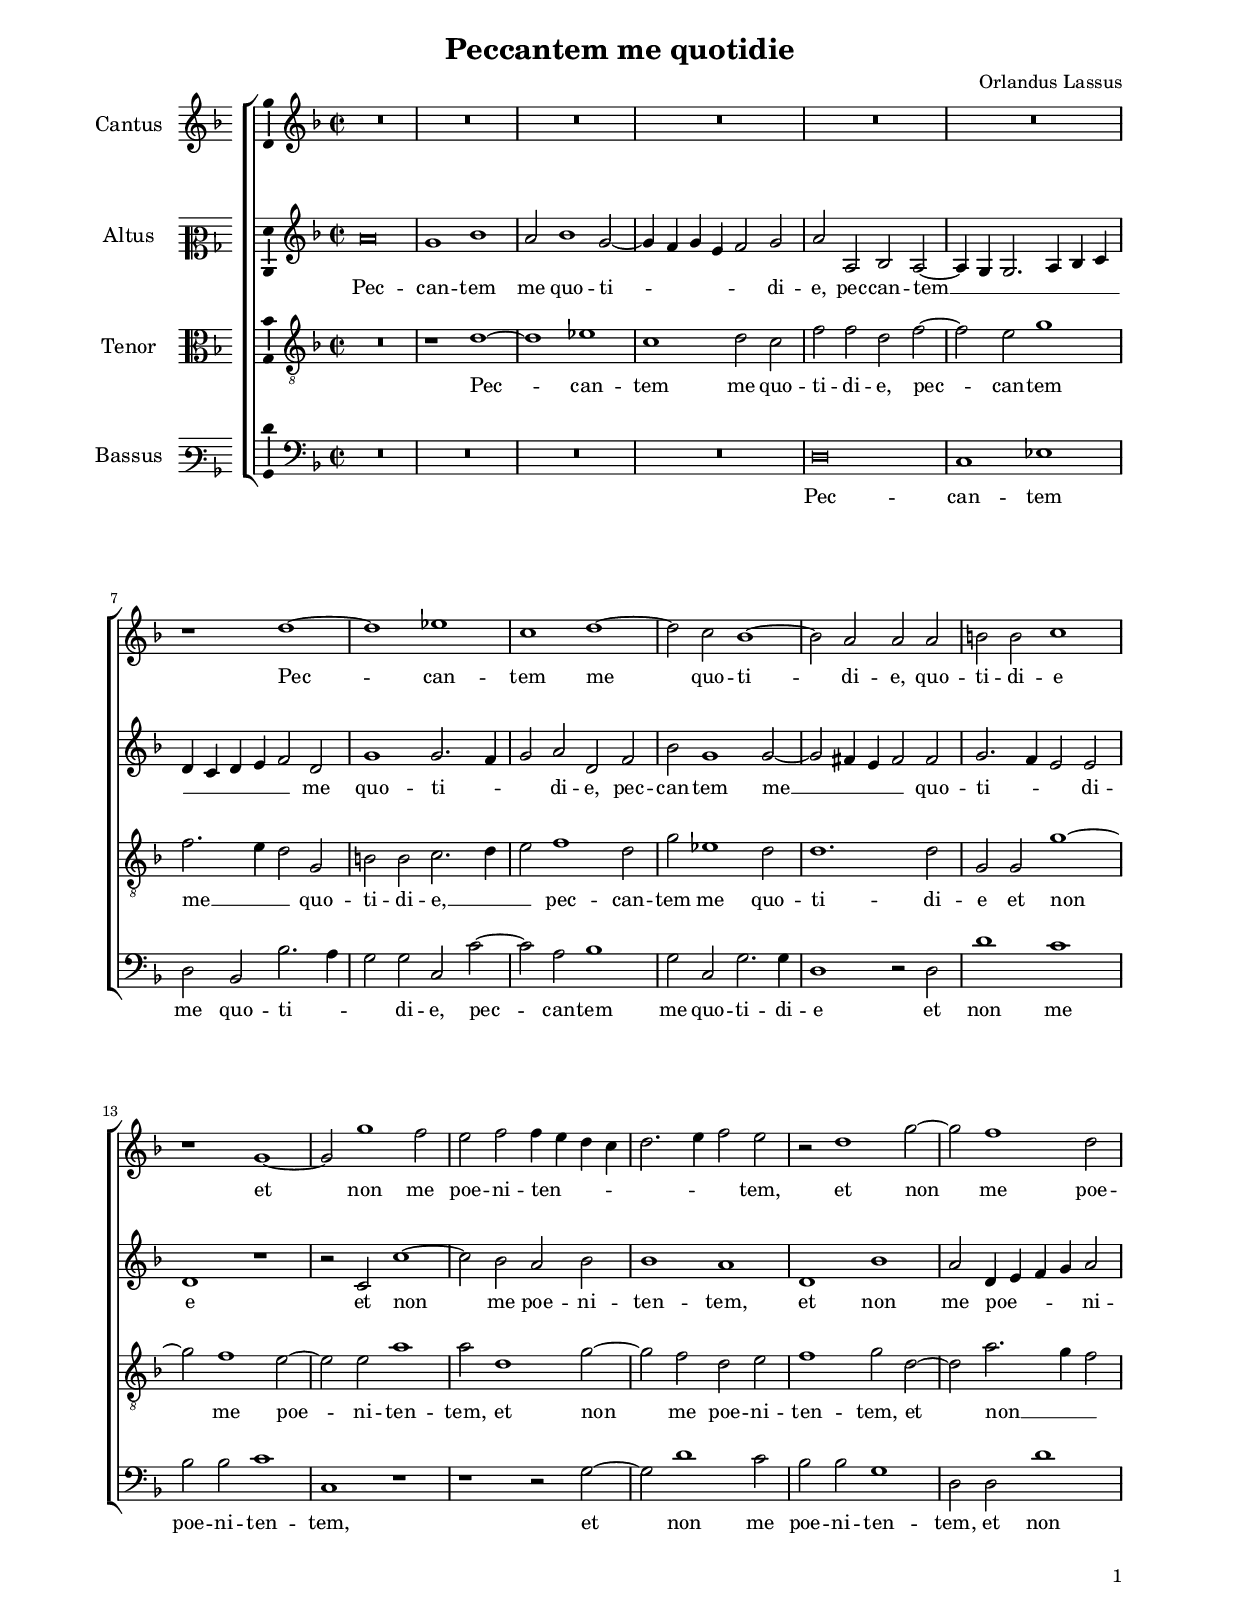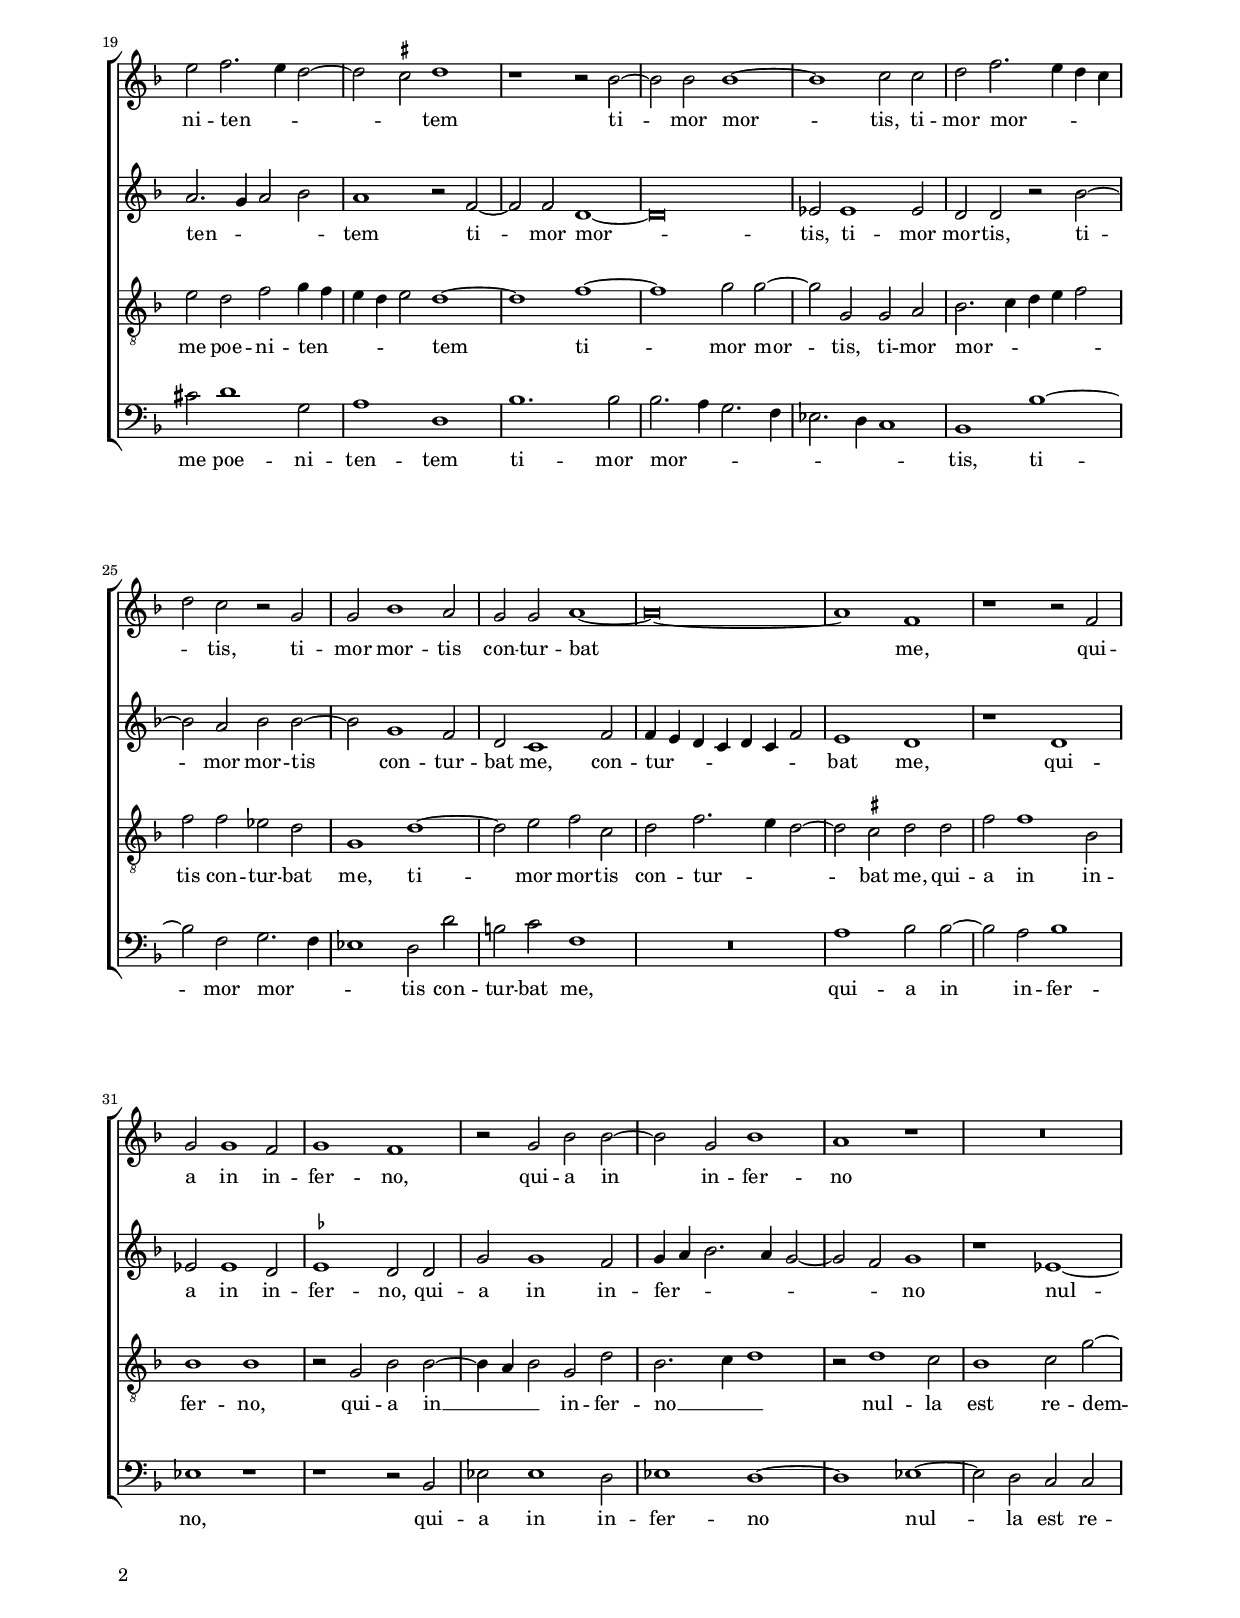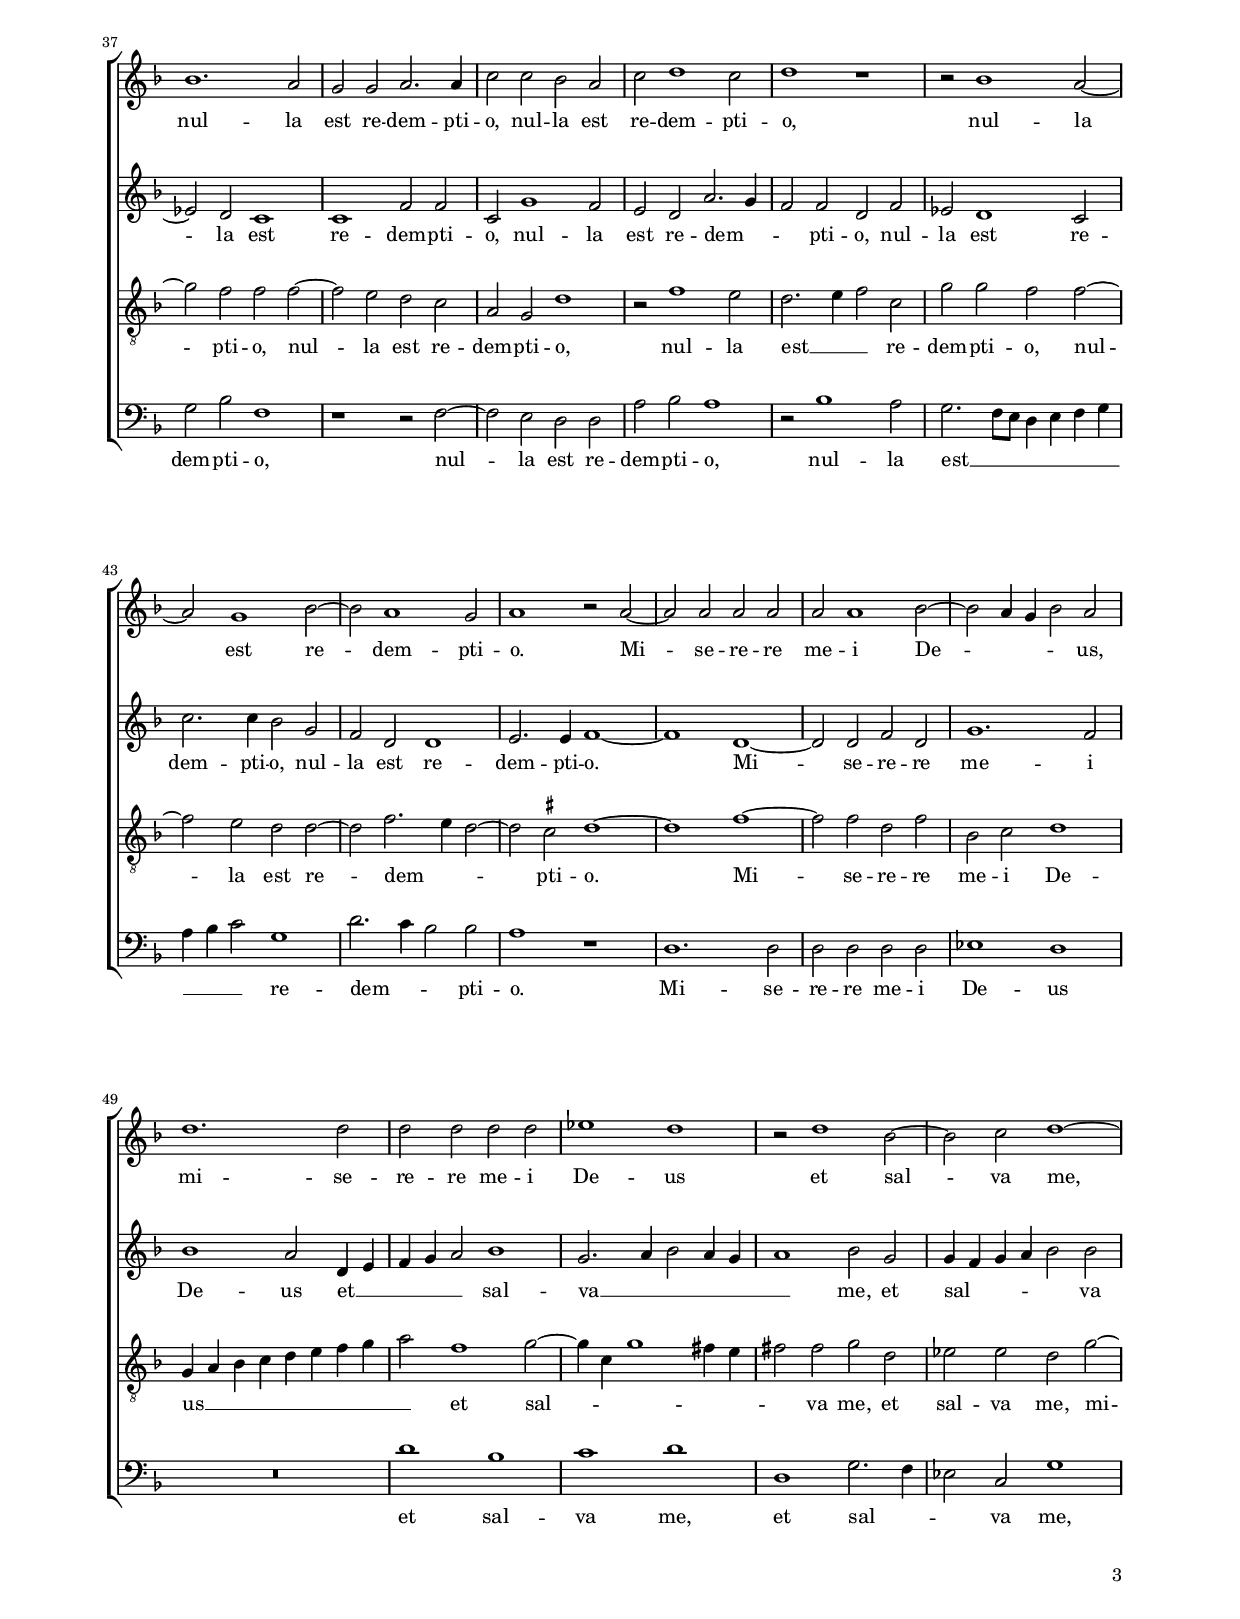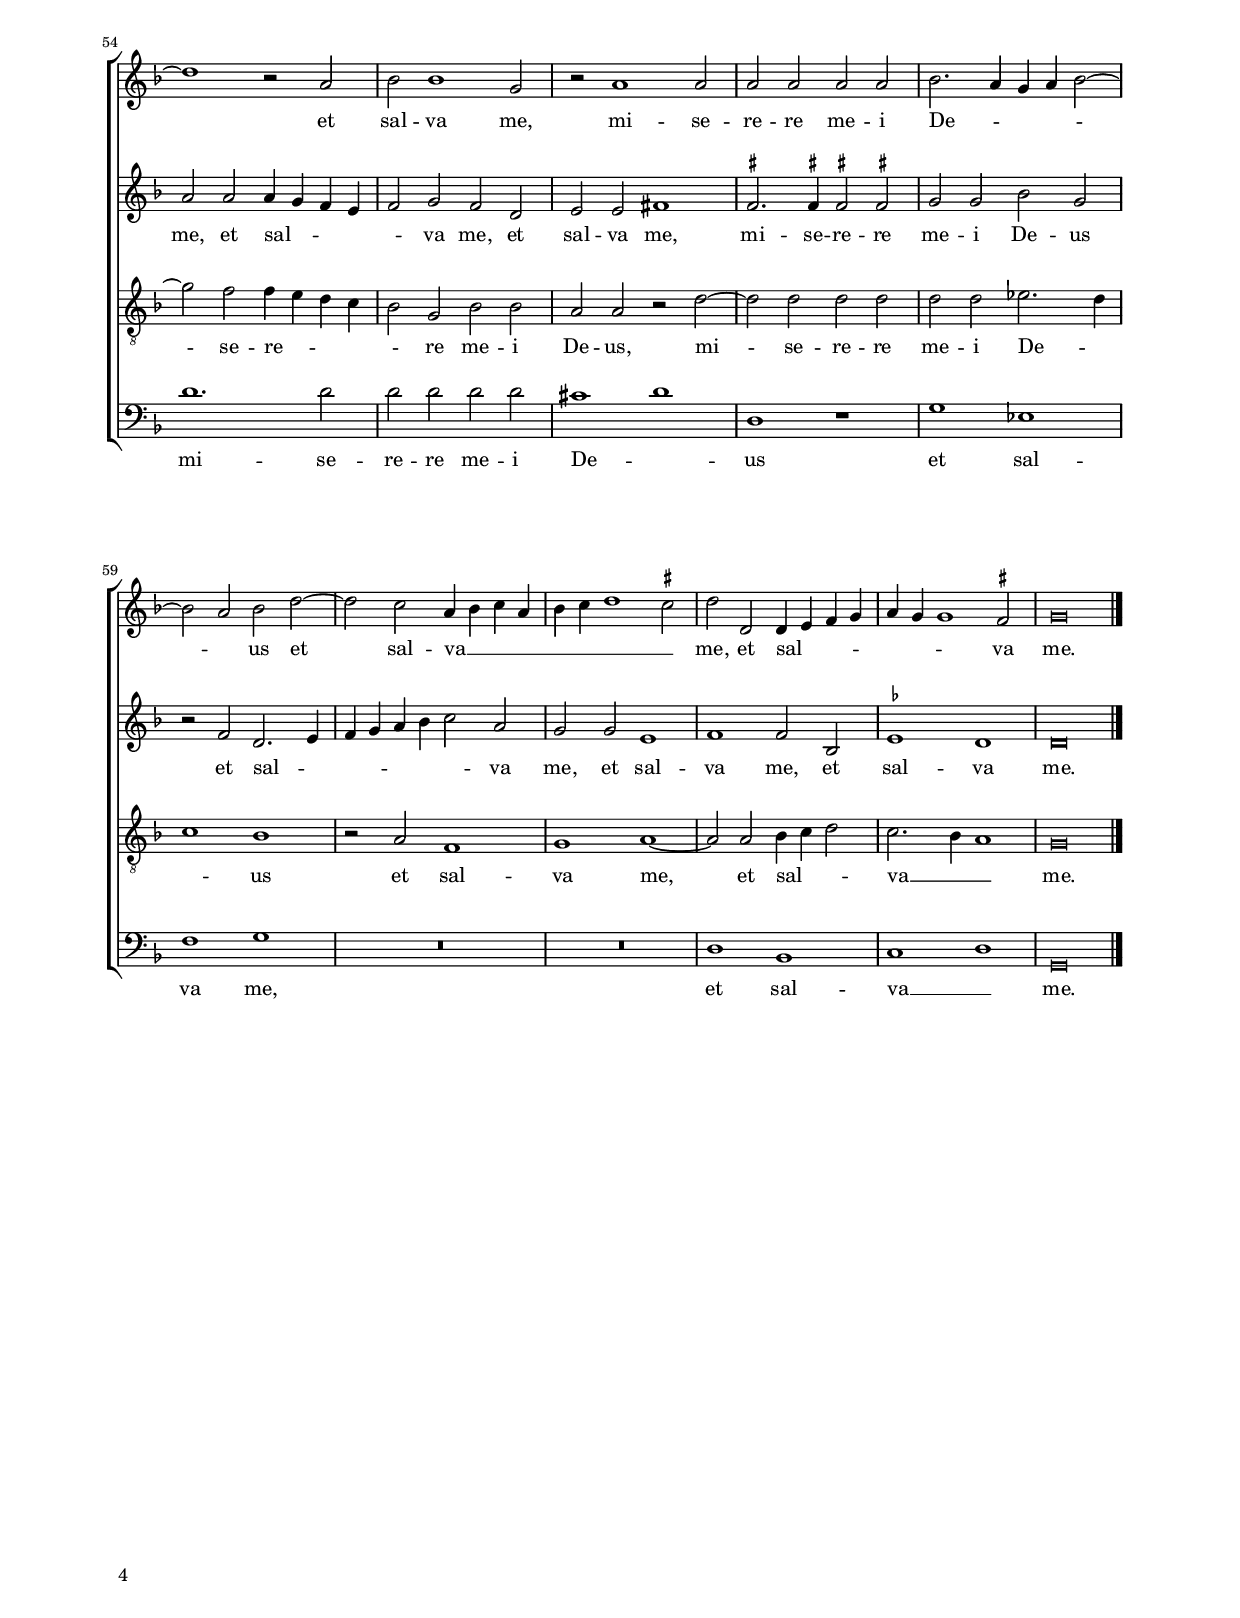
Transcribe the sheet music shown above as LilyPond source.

\header
{
  title="Peccantem me quotidie"
  composer="Orlandus Lassus"
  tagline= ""
}

\version "2.22.0"
\include "deutsch.ly"
#(set-global-staff-size 16)
% #(set-default-paper-size "letter")
#(ly:set-option 'point-and-click #f)

	
global = {
	\key f \major
	\time 2/2 \set Score.measureLength = #(ly:make-moment 2/1)
	\skip 1*2*64 \bar "|."
	}

	ficta = { \once \set suggestAccidentals = ##t }
	
	forget = #(define-music-function (music) (ly:music?) #{
		\accidentalStyle forget
		$music
		\accidentalStyle default
		#})
	
	m = \melisma
	me = \melismaEnd


\paper
	{
	top-margin = 2 \cm
	bottom-margin = 1.4 \cm
	left-margin = 2 \cm
	right-margin = 2 \cm
	ragged-bottom = ##f
	ragged-last-bottom = ##t
	print-page-number = ##f
	system-system-spacing = #'((basic-distance . 20) (minimum-distance . 16) (padding . 6) (strechability . 150))
        oddFooterMarkup=\markup   \fill-line { "" \fromproperty #'page:page-number-string }
        evenFooterMarkup=\markup  \fill-line { \fromproperty #'page:page-number-string "" }
        last-bottom-spacing = #'((basic-distance . 11) (minimum-distance . 7) (padding . 4))
%	systems-per-page = 3
%	min-systems-per-page = 3
%	oddHeaderMarkup = \markup { \fill-line { \null \null \column \right-align { \fontsize #1 \fromproperty #'page:page-number-string \null } } }
%	evenHeaderMarkup = \markup { \column \right-align { \fontsize #1 \fromproperty #'page:page-number-string \null } }
	}


incipitcantus = \markup { \score {
	{
	\set Staff.instrumentName = \markup { \fontsize #1 "Cantus" }
	\key f \major
	\clef violin
	s4 \bar ""
	}
	\layout  {
	raggedright = ##t
	indent = 1.6 \cm
	line-width = 2.2\cm
	\context { \Staff \remove Time_signature_engraver }
	\override Staff.Clef.Y-extent = #'(0 . 0)
	}} \hspace #1 }
	
      
incipitaltus = \markup { \score {
	{
	\set Staff.instrumentName = \markup { \fontsize #1 "Altus" }
	\key f \major
	\clef mezzosoprano
	s4 \bar ""
	}
	\layout  {
	raggedright = ##t
	indent = 1.6 \cm
	line-width = 2.2\cm
	\context { \Staff \remove Time_signature_engraver }
	\override Staff.Clef.Y-extent = #'(0 . 0)
	}} \hspace #1 }


incipittenor = \markup { \score {
	{
	\set Staff.instrumentName = \markup { \fontsize #1 "Tenor" }
	\key f \major
	\clef alto
	s4 \bar ""
	}
	\layout  {
	raggedright = ##t
	indent = 1.6 \cm
	line-width = 2.2\cm
	\context { \Staff \remove Time_signature_engraver }
	\override Staff.Clef.Y-extent = #'(0 . 0)
	}} \hspace #1 }


incipitbassus = \markup { \score {
	{
	\set Staff.instrumentName = \markup { \fontsize #1 "Bassus" }
	\key f \major
	\clef varbaritone
	s4 \bar ""
	}
	\layout  {
	raggedright = ##t
	indent = 1.6 \cm
	line-width = 2.2\cm
	\context { \Staff \remove Time_signature_engraver }
	\override Staff.Clef.Y-extent = #'(0 . 0)
	}} \hspace #1 }


cantus =  \relative c''
	{
	R\breve
	R\breve
	R\breve
	R\breve
%5
	R\breve
	R\breve
	r1 d~
	d1 es
	c1 d~
%10
	d2 c b1~ |
	b2 a a a
	h2 h c1
	r1 g~
	g2 g'1 f2
%15
	e2 f f4 \m e d c
	d2. e4 f2 \me e
	r2 d1 g2~
	g2 f1 d2
	e2 \slurDown f2. \m e4 d2~
%20
	d2 \ficta cis \me d1 |
	r1 r2 b~
	b2 b b1~
	b1 c2 c
	d2 f2. \m e4 d c
%25
	d2 \me c r2 g |
	g2 b1 a2
	g2 g a1~
	a\breve~
	a1 f
%30
	r1 r2 f |
	g2 g1 f2
	g1 f
	r2 g b b~
	b2 g b1
%35
	a1 r |
	R\breve
	b1. a2
	g2 g a2. a4
	c2 c b a
%40
	c2 d1 c2 |
	d1 r
	r2 b1 a2~
	a2 g1 b2~
	b2 a1 g2
%45
	a1 r2 a~ |
	a2 a a a
	a2 a1 b2~
	b2 \m a4 g b2 \me a
	d1. d2
%50
	d2 d d d |
	es1 d
	r2 d1 b2~
	b2 c d1~
	d1 r2 a
%55
	b2 b1 g2 |
	r2 a1 a2
	a2 a a a
	b2. \m a4 g a b2~
	b2 a \me b d~
%60
	d2 c \slurDown a4 \m b c a |
	b4 c d1 \ficta cis2 \me
	d2 d, d4 \m e f g
	a4 g g1 \me \ficta fis2
	g\breve
	}


altus =  \relative c'
        {
	a'\breve
	g1 b
	a2 b1 g2~
	g4 \m f g e f2 \me g
%5
	a2 a, b a~ |
	a4 \m g g2. a4 b c
	d4 c d e f2 \me d
	g1 g2. \m f4
	g2 \me a d, f
%10
	b2 g1 g2~
	g2 \m fis4 e fis2 \me fis
	g2. \m f4 e2 \me e
	d1 r
	r2 c c'1~
%15
	c2 b a b |
	b1 a
	d,1 b'
	a2 d,4 \m e f g \me a2
	a2. \m g4 a2 b \me
%20
	a1 r2 f~ |
	f2 f d1~
	d\breve
	es2 es1 es2
	d2 d r b'~
%25
	b2 a b b~ |
	b2 g1 f2
	d2 c1 f2
	f4 \m e d c d c f2 \me
	e1 d
%30
	r1 d |
	es2 es1 d2
	\ficta es1 d2 d
	g2 g1 f2
	g4 \m a b2. a4 g2~
%35
	g2 f \me g1 |
	r1 es~
	es2 d c1
	c1 f2 f
	c2 g'1 f2
%40
	e2 d a'2. \m g4 |
	f2 \me f d f 
	es2 d1 c2
	c'2. c4 b2 g
	f2 d d1
%45
	e2. e4 f1~ |
	f1 d~
	d2 d f d
	g1. f2
	b1 a2 d,4 \m e
%50
	f4 g a2 \me b1 |
	g2. \m a4 b2 a4 g
	a1 \me b2 g
	g4 \m f g a b2 \me b
	a2 a a4 \m g f e
%55
	f2 \me g f d |
	e2 e fis1
	\ficta fis2. \ficta fis!4 \ficta fis!2 \ficta fis!
	g2 g b g
	r2 f d2. \m e4
%60
	f4 g a b c2 \me a
	g2 g e1
	f1 f2 b,
	\ficta es1 d
	d\breve
	}


tenor =  \relative c'
	{
	R\breve
	r1 d~
	d1 es
	c1 d2 c
%5
	f2 f d f~ |
	f2 e g1
	f2. \m e4 d2 \me g,
	h2 h c2. \m d4
	e2 \me f1 d2
%10
	g2 es1 d2 |
	d1. d2
	g,2 g g'1~
	g2 f1 e2~
	e2 e a1
%15
	a2 d,1 g2~ |
	g2 f d e
	f1 g2 d~
	d2 a'2. \m g4 f2 \me
	e2 d f g4 \m f
%20
	e4 d e2 \me d1~ |
	d1 f~
	f1 g2 g~
	g2 g, g a
	b2. \m c4 d e f2 \me
%25
	f2 f es d |
	g,1 d'~
	d2 e f c
	d2 f2. \m e4 d2~
	d2 \me \ficta cis d d
%30
	f2 f1 b,2 |
	b1 b
	r2 g b b~
	b4 \m a b2 \me g d'
	b2. \m c4 d1 \me
%35
	r2 d1 c2 |
	b1 c2 g'~
	g2 f f f~
	f2 e d c
	a2 g d'1
%40
	r2 f1 e2 |
	d2. \m e4 f2 \me c
	g'2 g f f~
	f2 e d d~
	d2 f2. \m e4 d2~
%45
	d2 \me \ficta cis d1~ |
	d1 f~
	f2 f d f
	b,2 c d1
	g,4 \m a b c d e f g
%50
	a2 \me f1 g2~ |
	g4 \m c, g'1 fis4 e
	fis2 \me fis g d
	es2 es d g~
	g2 f f4 \m e d c
%55
	b2 \me g b b |
	a2 a r2 d~
	d2 d d d
	d2 d es2. \m d4
	c1 \me b
%60
	r2 a f1
	g1 a~
	a2 a b4 \m c d2 \me
	c2. \m b4 a1 \me
	g\breve
	}


bassus  =  \relative c
	{
	R\breve
	R\breve
	R\breve
	R\breve
%5
	d\breve
	c1 es
	d2 b b'2. \m a4
	g2 \me g c, c'~
	c2 a b1
%10
	g2 c, g'2. g4 |
	d1 r2 d
	d'1 c
	b2 b c1
	c,1 r
%15
	r1 r2 g'~ |
	g2 d'1 c2
	b2 b g1
	d2 d d'1
	cis2 d1 g,2
%20
	a1 d, |
	b'1. b2
	b2. \m a4 g2. f4
	es2. d4 c1 \me
	b1 b'~
%25
	b2 f g2. \m f4 |
	es1 \me d2 d'
	h2 c f,1
	R\breve
	a1 b2 b~
%30
	b2 a b1 |
	es,1 r
	r1 r2 b
	es2 es1 d2
	es1 d~
%35
	d1 es~ |
	es2 d c c
	g'2 b f1
	r1 r2 f~
	f2 e d d
%40
	a'2 b a1 |
	r2 b1 a2
	g2. \m f8 e d4 e f g
	a4 b c2 \me g1
	d'2. \m c4 b2 \me b
%45
	a1 r |
	d,1. d2
	d2 d d d
	es1 d
	R\breve
%50
	d'1 b
	c1 d
	d,1 g2. \m f4
	es2 \me c g'1
	d'1. d2
%55
	d2 d d d
	cis1 \m d \me
	d,1 r
	g1 es
	f1 g
%60
	R\breve
	R\breve
	d1 b
	c1 \m d \me
	g,\breve
	}

lyricscantus = \lyricmode {
	Pec -- can -- tem me quo -- ti -- di -- e,
	quo -- ti -- di -- e
	et non me poe -- ni -- ten -- tem,
	et non me poe -- ni -- ten -- tem
	ti -- mor mor -- tis,
	ti -- mor mor -- tis,
	ti -- mor mor -- tis con -- tur -- bat me,
	qui -- a in in -- fer -- no,
	qui -- a in in -- fer -- no
	nul -- la est re -- dem -- pti -- o,
	nul -- la est re -- dem -- pti -- o,
	nul -- la est re -- dem -- pti -- o.
	Mi -- se -- re -- re me -- i De -- us,
	mi -- se -- re -- re me -- i De -- us
	et sal -- va me,
	et sal -- va me,
	mi -- se -- re -- re me -- i De -- us
	et sal -- va __ me,
	et sal -- va me.
	}


lyricsaltus = \lyricmode {
	Pec -- can -- tem me quo -- ti -- di -- e,
	pec -- can -- tem __ me quo -- ti -- di -- e,
	pec -- can -- tem me __ quo -- ti -- di -- e
	et non me poe -- ni -- ten -- tem,
	et non me poe -- ni -- ten -- tem
	ti -- mor mor -- tis,
	ti -- mor mor -- tis,
	ti -- mor mor -- tis con -- tur -- bat me,
	con -- tur -- bat me,
	qui -- a in in -- fer -- no,
	qui -- a in in -- fer -- no
	nul -- la est re -- dem -- pti -- o,
	nul -- la est re -- dem -- pti -- o,
	nul -- la est re -- dem -- pti -- o,
	nul -- la est re -- dem -- pti -- o.
	Mi -- se -- re -- re me -- i De -- us et __ sal -- va __ me,
	et sal -- va me,
	et sal -- va me,
	et sal -- va me,
	mi -- se -- re -- re me -- i De -- us
	et sal -- va me,
	et sal -- va me,
	et sal -- va me.
	}


lyricstenor = \lyricmode {
	Pec -- can -- tem me quo -- ti -- di -- e,
	pec -- can -- tem me __ quo -- ti -- di -- e, __
	pec -- can -- tem me quo -- ti -- di -- e
	et non me poe -- ni -- ten -- tem,
	et non me poe -- ni -- ten -- tem,
	et non __ me poe -- ni -- ten -- tem
	ti -- mor mor -- tis,
	ti -- mor mor -- tis con -- tur -- bat me,
	ti -- mor mor -- tis con -- tur -- bat me,
	qui -- a in in -- fer -- no,
	qui -- a in __ in -- fer -- no __
	nul -- la est re -- dem -- pti -- o,
	nul -- la est re -- dem -- pti -- o,
	nul -- la est __ re -- dem -- pti -- o,
	nul -- la est re -- dem -- pti -- o.
	Mi -- se -- re -- re me -- i De -- us __ et sal -- va me,
	et sal -- va me,
	mi -- se -- re -- re me -- i De -- us,
	mi -- se -- re -- re me -- i De -- us
	et sal -- va me,
	et sal -- va __ me.
	}


lyricsbassus = \lyricmode {
	Pec -- can -- tem me quo -- ti -- di -- e,
	pec -- can -- tem me quo -- ti -- di -- e
	et non me poe -- ni -- ten -- tem,
	et non me poe -- ni -- ten -- tem,
	et non me poe -- ni -- ten -- tem
	ti -- mor mor -- tis,
	ti -- mor mor -- tis con -- tur -- bat me,
	qui -- a in in -- fer -- no,
	qui -- a in in -- fer -- no
	nul -- la est re -- dem -- pti -- o,
	nul -- la est re -- dem -- pti -- o,
	nul -- la est __ re -- dem -- pti -- o.
	Mi -- se -- re -- re me -- i De -- us et sal -- va me,
	et sal -- va me,
	mi -- se -- re -- re me -- i De -- us
	et sal -- va me,
	et sal -- va __ me.
	}


\score
{  
    \transpose c c {
	\new ChoirStaff \with { \override StaffGrouper.staff-staff-spacing.basic-distance = #13 }
	<<

	\new Staff << \global
	\new Voice="v1" {
		\set Staff.instrumentName=\incipitcantus
		\set Staff.midiInstrument = "reed organ"
		\clef "violin"
		\cantus }
	\new Lyrics \lyricsto "v1" {\lyricscantus }
	>>


	\new Staff << \global
	\new Voice="v2" {
		\set Staff.instrumentName=\incipitaltus
		\set Staff.midiInstrument = "reed organ"
		\clef "violin" 
		\altus}
	\new Lyrics \lyricsto "v2" {\lyricsaltus }
	>>


	\new Staff << \global
	\new Voice="v3" {
		\set Staff.instrumentName=\incipittenor
		\set Staff.midiInstrument = "reed organ"
		\clef "G_8"
		\tenor }
	\new Lyrics \lyricsto "v3" {\lyricstenor }
	>>


	\new Staff << \global
	\new Voice="v4" {
		\set Staff.instrumentName=\incipitbassus
		\set Staff.midiInstrument = "reed organ"
		\clef "bass" 
		\bassus }
	\new Lyrics \lyricsto "v4" {\lyricsbassus}
	>>

	>>
	} % transpose

	\layout
	{
	indent = 2.3 \cm
%	\context { \Lyrics \override VerticalAxisGroup.nonstaff-relatedstaff-spacing.padding = #2 }
%	\context { \Lyrics \override LyricText.font-size = #1 }
	\context { \Staff \override TimeSignature.break-visibility = #end-of-line-invisible }
    \context { \Staff \consists "Ambitus_engraver" }
%   \context { \Staff \consists "Custos_engraver" \override Custos.style = #'mensural }
%	\context { \Voice \override Slur.transparent = ##t }
	\context { \Score \override BarNumber.padding = #2 }
	\context { \Voice \override NoteHead.style = #'baroque }
	}

\midi
	{
	}
	
}


% EOF
